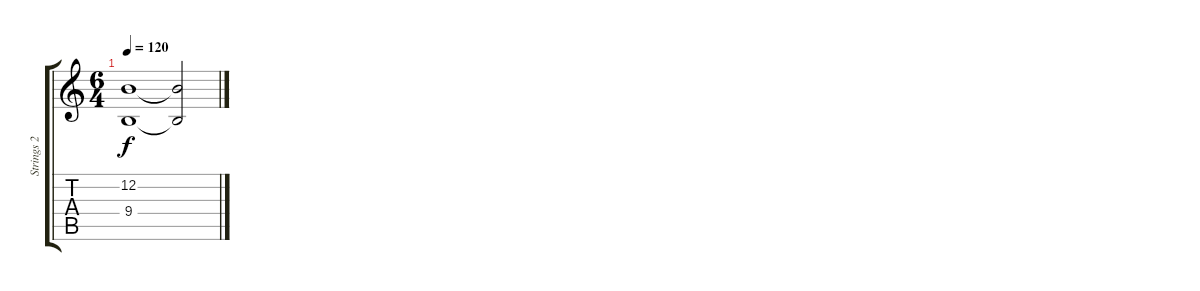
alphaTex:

\track ("Strings 2" "Strings 2") {instrument stringensemble1}
\staff {score tabs}
\tuning (E4 B3 G3 D3 A2 E2) {hide}
\ts (6 4)
\tempo 120
\clef g2
\ks c
(12.2 9.4).1{dy f} (12.2{t} 9.4{t}).2
